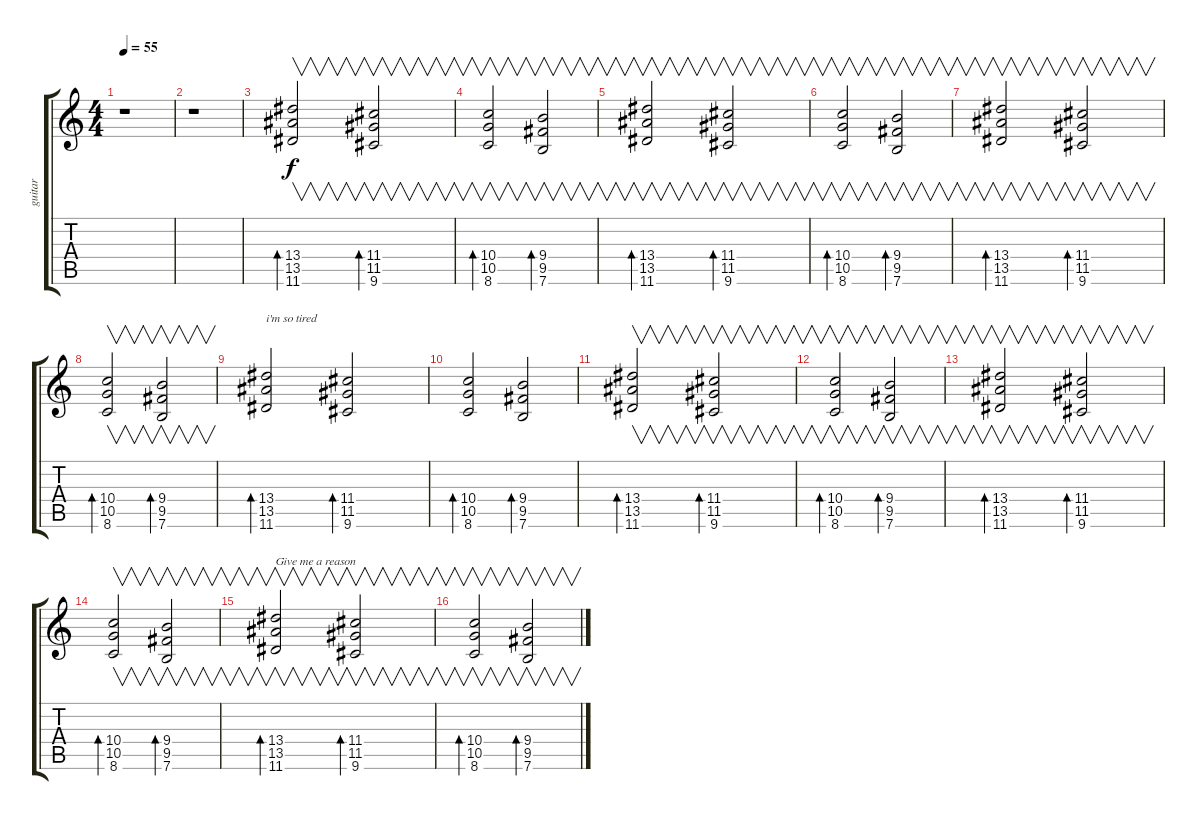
\track ("guitar" "guitar") {instrument electricguitarjazz}
\staff {score tabs}
\tuning (E4 B3 G3 D3 A2 E2) {hide}
\ts (4 4)
\tempo 55
\clef g2
\ks c
r.1{dy f instrument electricguitarjazz} |
r.1 |
(13.4 13.5 11.6).2{v bd 240} (11.4 11.5 9.6).2{v bd 240} |
(10.4 10.5 8.6).2{v bd 240} (9.4 9.5 7.6).2{v bd 240} |
(13.4 13.5 11.6).2{v bd 240} (11.4 11.5 9.6).2{v bd 240} |
(10.4 10.5 8.6).2{v bd 240} (9.4 9.5 7.6).2{v bd 240} |
(13.4 13.5 11.6).2{v bd 240} (11.4 11.5 9.6).2{v bd 240} |
(10.4 10.5 8.6).2{v bd 240} (9.4 9.5 7.6).2{v bd 240} |
(13.4 13.5 11.6).2{bd 240 txt "i'm so tired"} (11.4 11.5 9.6).2{bd 240} |
(10.4 10.5 8.6).2{bd 240} (9.4 9.5 7.6).2{bd 240} |
(13.4 13.5 11.6).2{v bd 240} (11.4 11.5 9.6).2{v bd 240} |
(10.4 10.5 8.6).2{v bd 240} (9.4 9.5 7.6).2{v bd 240} |
(13.4 13.5 11.6).2{v bd 240} (11.4 11.5 9.6).2{v bd 240} |
(10.4 10.5 8.6).2{v bd 240} (9.4 9.5 7.6).2{v bd 240} |
(13.4 13.5 11.6).2{v bd 240 txt "Give me a reason"} (11.4 11.5 9.6).2{v bd 240} |
(10.4 10.5 8.6).2{v bd 240} (9.4 9.5 7.6).2{v bd 240}
